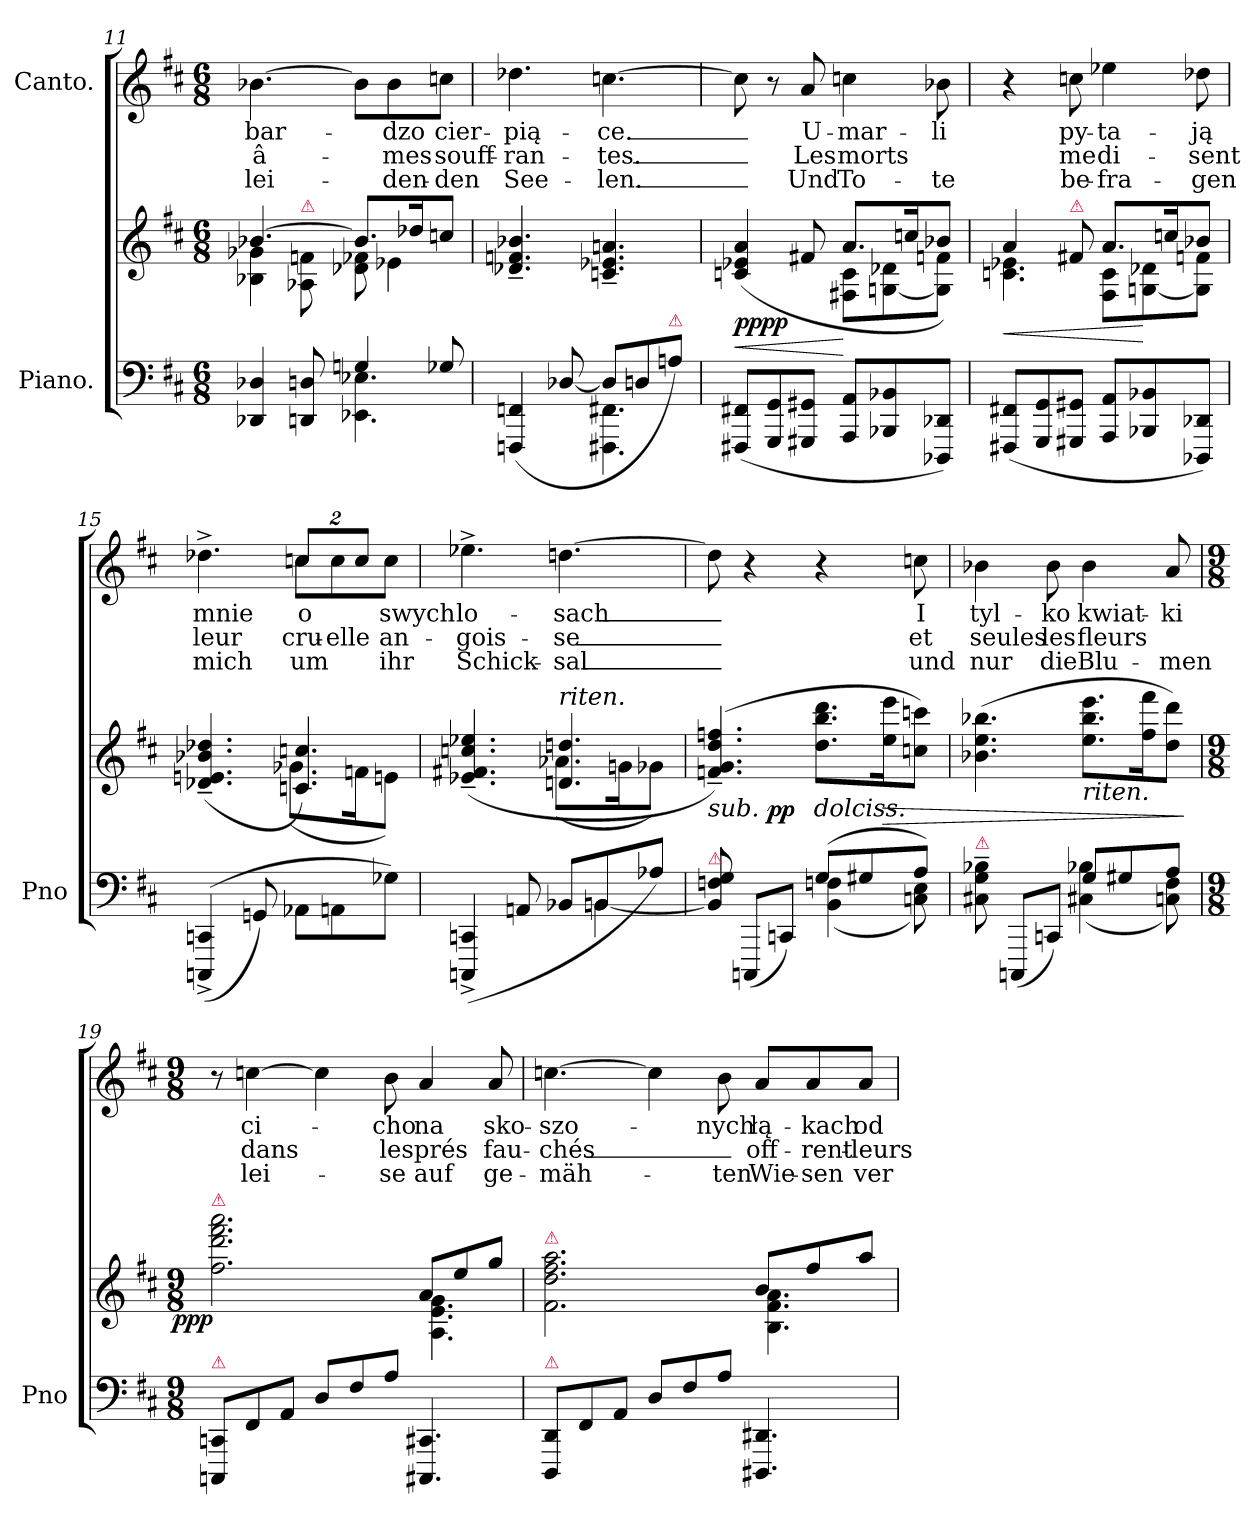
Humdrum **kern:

**kern	**kern	**dynam	**kern	**text	**text	**text
*part2	*part2	*part2	*part1	*part1	*part1	*part1
*staff3	*staff2	*staff2/3	*staff1	*staff1	*staff1	*staff1
*I"Piano.	*	*	*I"Canto.	*	*	*
*I'Pno	*	*	*	*	*	*
*clefF4	*clefG2	*	*clefG2	*	*	*
*k[f#c#]	*k[f#c#]	*	*k[f#c#]	*	*	*
*D:	*D:	*	*D:	*	*	*
*M6/8	*M6/8	*	*M6/8	*	*	*
=11	=11	=11	=11	=11	=11	=11
*^	*^	*	*	*	*	*
4DD-X/ 4D-X/	4.ryy	[4.b-X/	4B-X\ 4g-X\	.	[4.b-X\	bar-	â-	lei-
!	!	!	!LO:TX:a:color=crimson:t=⚠	!	!	!	!	!
8DDn/ 8Dn/	.	.	8A-X\ 8fn\	.	.	.	.	.
4Gn/	4.EE-X\ 4.E-X\	8.b-/L]	8d-X\ 8f-X\	.	8b-\L]	.	.	.
.	.	.	4e-X\	.	8b-\	-dzo	-mes	-den-
.	.	16dd-X/K	.	.	.	.	.	.
8G-X/	.	8ccn/J	.	.	8ccn\J	cier-	souff-	-den
*	*	*v	*v	*	*	*	*	*
=12	=12	=12	=12	=12	=12	=12	=12
(>4FFFn/ 4FFn/	4.ryy	4.d-X~/ 4.fn~/ 4.b-X~/	.	4.dd-X\	-pią-	-ran-	See-
[8D-X/	.	.	.	.	.	.	.
8D-/L]	4.FFF#X\ 4.FF#X\	4.cn~/ 4.e-X~/ 4.an~/	.	[4.ccn\	-ce._	-tes._	-len._
8Dn/	.	.	.	.	.	.	.
!LO:TX:a:color=crimson:t=⚠	!	!	!	!	!	!	!
8An/J)	.	.	.	.	.	.	.
*v	*v	*	*	*	*	*	*
=13	=13	=13	=13	=13	=13	=13
*	*^	*	*	*	*	*
!	!	!	!LO:DY:n=1:b	!	!	!	!
(8FFF#X/ 8FF#X/L	(>4cn/ 4e-X/ 4a/	4.ryy	< < pp pp	8cc\]	.	.	.
8GGG/ 8GG/	.	.	.	8r	.	.	.
8GGG#X/ 8GG#X/J	8f#X/	.	.	8a/	U-	Les	Und
8AAA/ 8AA/L	8.a/L	8F#X\ 8c\L	[	4ccn\	-mar-	morts	To-
8BBB-X/ 8BB-X/	.	[8Gn\ 8d-X\	[	.	.	.	.
.	16ccn/K	.	.	.	.	.	.
8DDD-X/ 8DD-X/J)	8b-X/J)	8G]\ 8fn\J	.	8b-X\	-li	.	-te
=14	=14	=14	=14	=14	=14	=14	=14
(8FFF#X/ 8FF#X/L	4a/	4.cn\ 4.e-X\	<	4r	.	.	.
8GGG/ 8GG/	.	.	.	.	.	.	.
!	!LO:TX:a:color=crimson:t=⚠	!	!	!	!	!	!
8GGG#X/ 8GG#X/J	8f#X/	.	.	8ccn\	py-	me	be-
8AAA/ 8AA/L	8.a/L	8F#\ 8c\L	.	4ee-X\	-ta-	di-	-fra-
8BBB-X/ 8BB-X/	.	[8Gn\ 8d-X\	[	.	.	.	.
.	16ccn/K	.	.	.	.	.	.
8DDD-X/ 8DD-X/J)	8b-X/J	8G]\ 8fn\J	.	8dd-X\	-ją	-sent	-gen
=15	=15	=15	=15	=15	=15	=15	=15
*	*	*	*	*^	*	*	*
((4CCCn^>/ 4CCn^>/	(>4.d-X~>/ 4.en~>/ 4.b-X~>/ 4.dd-X~>/	4.ryy	.	4.dd-X^\	4.ryy	mnie	leur	mich
8GGn/)	.	.	.	.	.	.	.	.
*	*	*	*	*	*Xbrackettup	*	*	*
8AA-X\L	4.cn/ 4.ccn/)	(8.g-X\L	.	8ccn\L	16%3cc/L	o	cru-	um
8AAn\	.	.	.	8cc\	.	.	-elle	.
.	.	16fn\K	.	.	16%3cc/J	.	.	.
8G-X\J)	.	8en\J)	.	8cc\J	.	swych	an-	ihr
*	*	*	*	*v	*v	*	*	*
=16	=16	=16	=16	=16	=16	=16	=16
*^	*	*	*	*	*	*	*
(>4CCCn^>/ 4CCn^>/	2ryy	(>4.e-X~>/ 4.f#X~>/ 4.ccn~>/ 4.ee-X~>/	4.ryy	.	4.ee-X^\	lo-	-gois-	Schick-
8AAn/	.	.	.	.	.	.	.	.
!	!	!LO:TX:a:i:t=riten.	!	!	!	!	!	!
8BB-X/L	.	4.dn/ 4.ddn/	(8.a-X\L	.	[4.ddn\	-sach_	-se_	-sal_
8BBn/	[4BB\	.	.	.	.	.	.	.
.	.	.	16gn\K	.	.	.	.	.
8A-X/J)	.	.	8g-X\J)	.	.	.	.	.
=17	=17	=17	=17	=17	=17	=17	=17	=17
!LO:TX:a:color=crimson:t=⚠	!	!	!	!	!	!	!	!
!	!	!	!	!LO:DY:t=sub. %s dolciss.	!	!	!	!
*	*	*v	*v	*	*	*	*	*
8BB]/ 8Fn/ 8G/	4.ryy	(4.fn~>/ 4.g~>/ 4.dd~>/ 4.ffn~>/)	pp	8dd\]	.	.	.
(8CCCn/L	.	.	.	4r	.	.	.
8CCn/J)	.	.	.	.	.	.	.
(8G/L	(4BB\ 4Fn\	8.dd\ 8.bb\ 8.ddd\L	.	4r	.	.	.
8G#X/	.	.	.	.	.	.	.
.	.	16ee\ 16eee\K	>	.	.	.	.
8A/J)	8Cn\ 8E\)	8ccn\ 8cccn\J)	.	8ccn\	I	et	und
=18	=18	=18	=18	=18	=18	=18	=18
!LO:TX:a:color=crimson:t=⚠	!	!	!	!	!	!	!
8C#X~\ 8G~\ 8B-X~\	4.ryy	(4.b-X\ 4.ee\ 4.bb-X\	.	4b-X\	tyl-	seules	nur
(8CCCn/L	.	.	.	.	.	.	.
8CCn/J)	.	.	.	8b-\	-ko	les	die
!	!	!LO:TX:b:i:t=riten.	!	!	!	!	!
8G/L	(4C#X\ 4B-X\	8.ee\ 8.bb-\ 8.eee\L	.	4b-\	kwiat-	fleurs	Blu-
8G#X/	.	.	.	.	.	.	.
.	.	16ff#\ 16fff#\K	.	.	.	.	.
8A/J	8Cn\ 8F#\)	8dd\ 8ddd\J)	.	8a/	-ki	.	-men
*v	*v	*	*	*	*	*	*
.	.	]	.	.	.	.
=19	=19	=19	=19	=19	=19	=19
*M9/8	*M9/8	*	*M9/8	*	*	*
*	*^	*	*	*	*	*
!	!LO:TX:a:color=crimson:t=⚠	!	!	!	!	!	!
!LO:TX:a:color=crimson:t=⚠	!	!	!	!	!	!	!
!	!	!	!LO:DY:rj	!	!	!	!
8CCCn/ 8CCn/L	2.ff#\ 2.ddd\ 2.fff#\ 2.aaa\	2.ryy	ppp	8r	.	.	.
8FF#/	.	.	.	[4ccn\	ci-	dans	lei-
8AA/J	.	.	.	.	.	.	.
8D/L	.	.	.	4cc\]	.	.	.
8F#/	.	.	.	.	.	.	.
8A/J	.	.	.	8b\	-cho	les	-se
4.CCC#X/ 4.CC#X/	8a/L	4.A\ 4.e\ 4.g\	.	4a/	na	prés	auf
.	8ee/	.	.	.	.	.	.
.	8gg/J	.	.	8a/	sko-	fau-	ge-
=20	=20	=20	=20	=20	=20	=20	=20
!	!LO:TX:a:color=crimson:t=⚠	!	!	!	!	!	!
!LO:TX:a:color=crimson:t=⚠	!	!	!	!	!	!	!
8DDD/ 8DD/L	2.f#\ 2.dd\ 2.ff#\ 2.aa\	2.ryy	.	[4.ccn\	-szo-	-chés_	-mäh-
8FF#/	.	.	.	.	.	.	.
8AA/J	.	.	.	.	.	.	.
8D/L	.	.	.	4cc\]	.	.	.
8F#/	.	.	.	.	.	.	.
8A/J	.	.	.	8b\	-nych	.	-ten
4.DDD#X/ 4.DD#X/	8b/L	4.B\ 4.f#\ 4.a\	.	8a/L	łą-	off-	Wie-
.	8ff#/	.	.	8a/	-kach	-rent-	-sen
.	8aa/J	.	.	8a/J	od-	-leurs	ver-
*	*v	*v	*	*	*	*	*
=	=	=	=	=	=	=
*-	*-	*-	*-	*-	*-	*-
